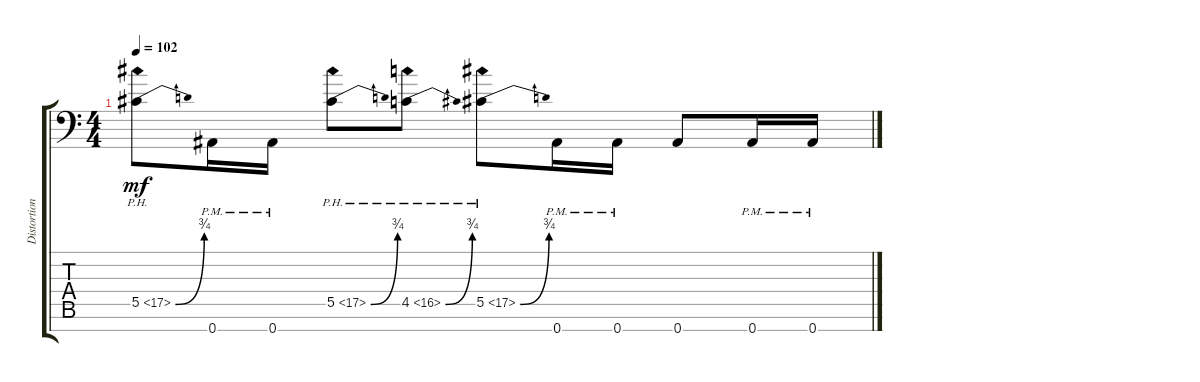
\track ("Distortion Guitar" "Distortion") {instrument distortionguitar}
\staff {score tabs}
\tuning (Eb4 Bb3 Gb3 Db3 Ab2 Eb2 Bb1) {hide}
\ts (4 4)
\tempo 102
\clef f4
\ks c
5.5{be (bend 0 0 60 3) ph 12}.8{dy mf} 0.7{pm}.16 0.7{pm}.16 5.5{be (bend 0 0 60 3) ph 12}.8 4.5{be (bend 0 0 60 3) ph 12}.8 5.5{be (bend 0 0 60 3) ph 12}.8 0.7{pm}.16 0.7{pm}.16 0.7.8 0.7{pm}.16 0.7{pm}.16
